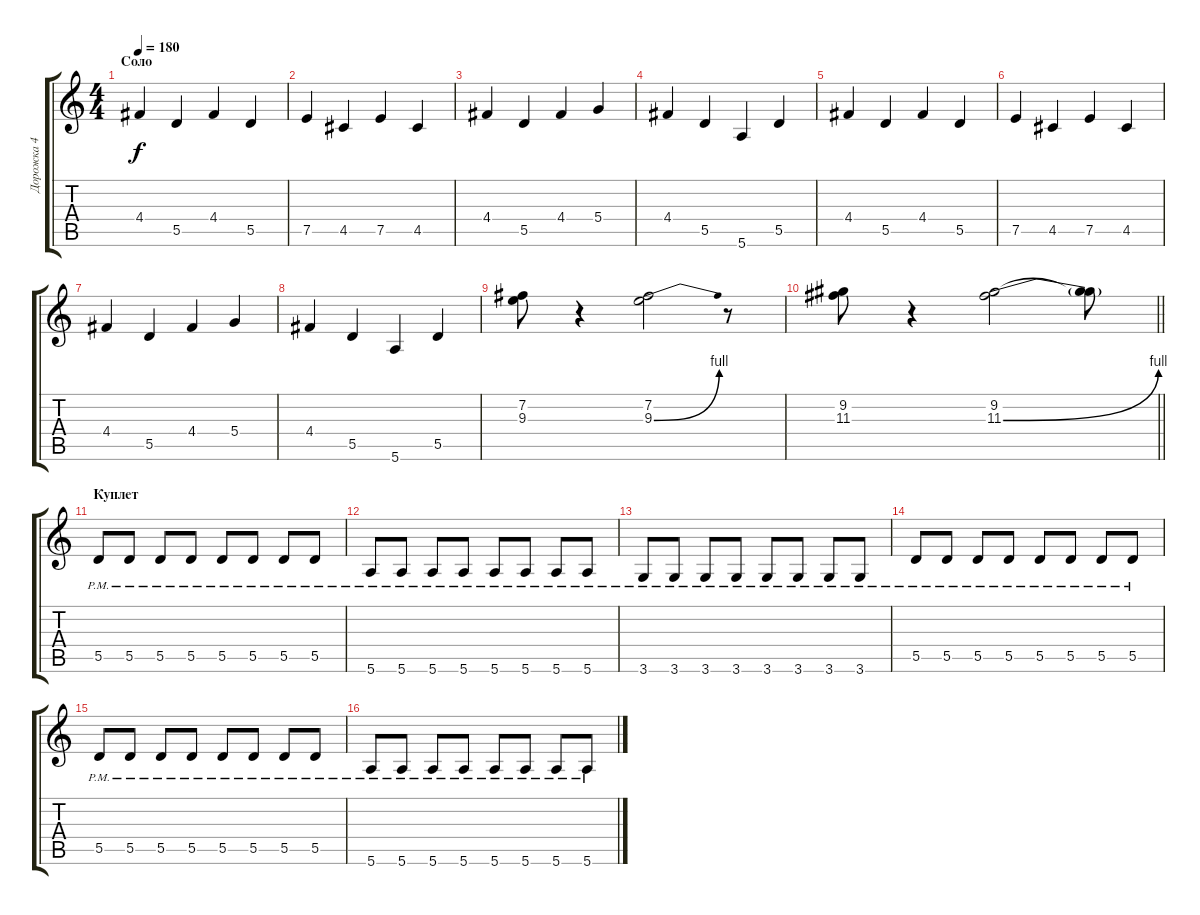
\track ("Дорожка 4" "Дорожка 4") {instrument distortionguitar}
\staff {score tabs}
\tuning (E4 B3 G3 D3 A2 E2) {hide}
\ts (4 4)
\section ("" "Соло")
\tempo 180
\clef g2
\ks c
4.4.4{dy f} 5.5.4 4.4.4 5.5.4 |
7.5.4 4.5.4 7.5.4 4.5.4 |
4.4.4 5.5.4 4.4.4 5.4.4 |
4.4.4 5.5.4 5.6.4 5.5.4 |
4.4.4 5.5.4 4.4.4 5.5.4 |
7.5.4 4.5.4 7.5.4 4.5.4 |
4.4.4 5.5.4 4.4.4 5.4.4 |
4.4.4 5.5.4 5.6.4 5.5.4 |
(7.2 9.3).8 r.4 (7.2 9.3{be (bend 0 0 60 4)}).2 r.8 |
\barLineRight lightlight
(9.2 11.3).8 r.4 (9.2 11.3{be (bend 0 0 60 4)}).2 (9.2{t} 11.3{t}).8 |
\section ("" "Куплет")
5.5{pm}.8 5.5{pm}.8 5.5{pm}.8 5.5{pm}.8 5.5{pm}.8 5.5{pm}.8 5.5{pm}.8 5.5{pm}.8 |
5.6{pm}.8 5.6{pm}.8 5.6{pm}.8 5.6{pm}.8 5.6{pm}.8 5.6{pm}.8 5.6{pm}.8 5.6{pm}.8 |
3.6{pm}.8 3.6{pm}.8 3.6{pm}.8 3.6{pm}.8 3.6{pm}.8 3.6{pm}.8 3.6{pm}.8 3.6{pm}.8 |
5.5{pm}.8 5.5{pm}.8 5.5{pm}.8 5.5{pm}.8 5.5{pm}.8 5.5{pm}.8 5.5{pm}.8 5.5{pm}.8 |
5.5{pm}.8 5.5{pm}.8 5.5{pm}.8 5.5{pm}.8 5.5{pm}.8 5.5{pm}.8 5.5{pm}.8 5.5{pm}.8 |
5.6{pm}.8 5.6{pm}.8 5.6{pm}.8 5.6{pm}.8 5.6{pm}.8 5.6{pm}.8 5.6{pm}.8 5.6{pm}.8
